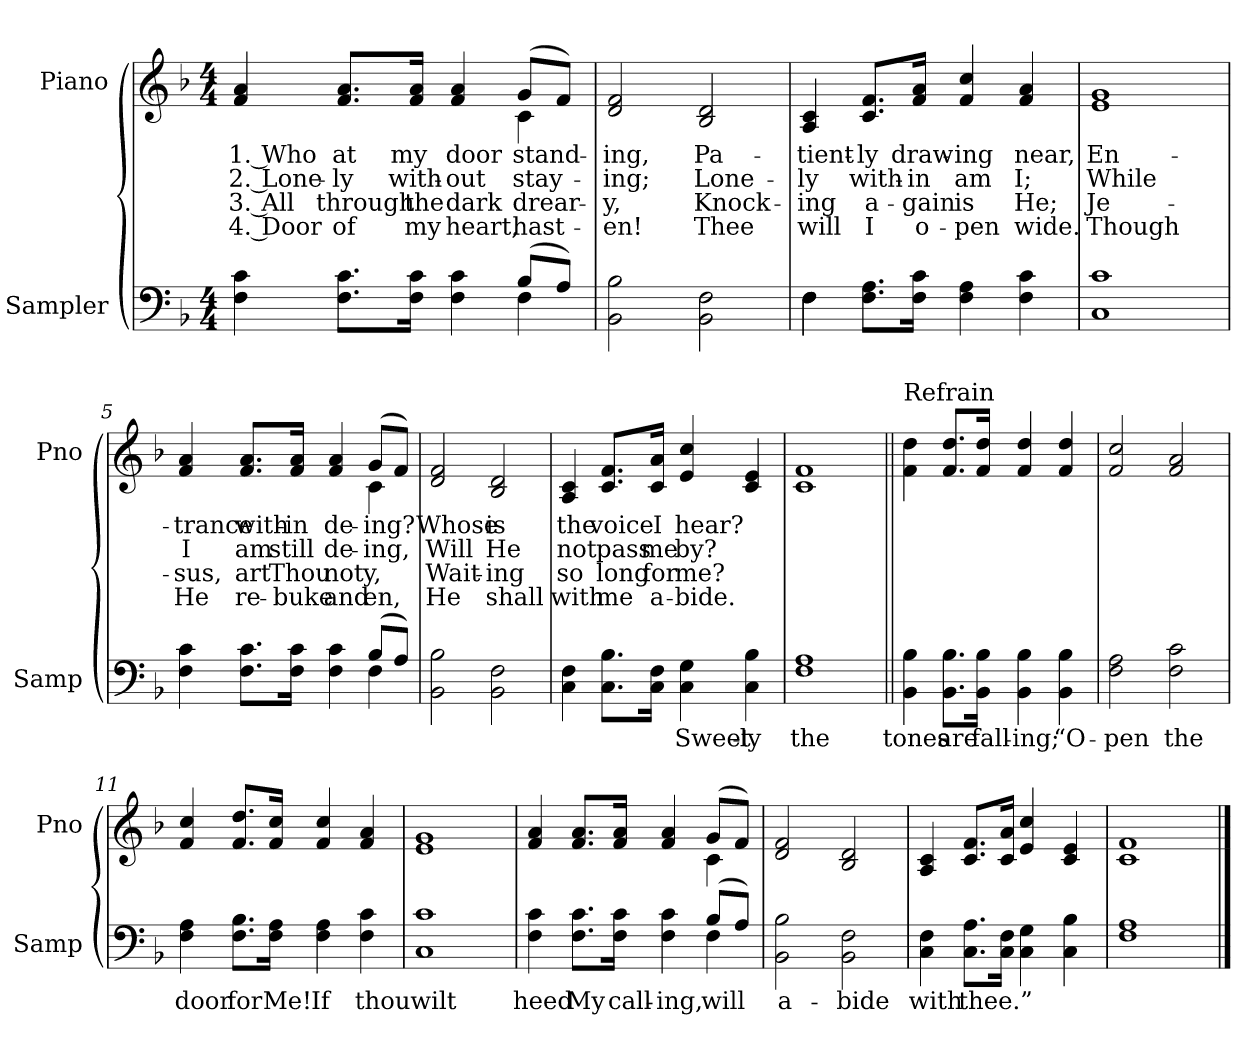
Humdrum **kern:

**kern	**text	**kern	**text	**text	**text	**text
*part2	*part2	*part1	*part1	*part1	*part1	*part1
*staff2	*staff2	*staff1	*staff1	*staff1	*staff1	*staff1
*I"Sampler	*	*I"Piano	*	*	*	*
*I'Samp	*	*I'Pno	*	*	*	*
*clefF4	*	*clefG2	*	*	*	*
*k[b-]	*	*k[b-]	*	*	*	*
*F:	*	*F:	*	*	*	*
*M4/4	*	*M4/4	*	*	*	*
=1	=1	=1	=1	=1	=1	=1
*^	*	*^	*	*	*	*
4F 4c	2.ryy	.	4f 4a	2.ryy	1. Who	2. Lone-	3. All	4. Door
8.F\ 8.c\L	.	.	8.f/ 8.a/L	.	at	-ly	through	of
16F\ 16c\Jk	.	.	16f/ 16a/Jk	.	my	with-	the	my
4F 4c	.	.	4f 4a	.	door	-out	dark	heart,
(8B-/L	4F	.	(8g/L	4c	stand-	stay-	drear-	hast-
8A/J)	.	.	8f/J)	.	.	.	.	.
*v	*v	*	*	*	*	*	*	*
*	*	*v	*v	*	*	*	*
=2	=2	=2	=2	=2	=2	=2
2BB- 2B-	.	2d 2f	-ing,	-ing;	-y,	-en!
2BB- 2F	.	2B- 2d	Pa-	Lone-	Knock-	Thee
=3	=3	=3	=3	=3	=3	=3
*^	*	*	*	*	*	*
4F\	4F	.	4A 4c	-tient-	-ly	-ing	will
8.F\ 8.A\L	2.ryy	.	8.c/ 8.f/L	-ly	with-	a-	I
16F\ 16c\Jk	.	.	16f/ 16a/Jk	draw-	-in	-gain	o-
4F 4A	.	.	4f 4cc	-ing	am	is	-pen
4F 4c	.	.	4f 4a	near,	I;	He;	wide.
*v	*v	*	*	*	*	*	*
=4	=4	=4	=4	=4	=4	=4
1C 1c	.	1e 1g	En-	While	Je-	Though
=5	=5	=5	=5	=5	=5	=5
*^	*	*^	*	*	*	*
4F 4c	2.ryy	.	4f 4a	2.ryy	-trance	I	-sus,	He
8.F\ 8.c\L	.	.	8.f/ 8.a/L	.	with-	am	art	re-
16F\ 16c\Jk	.	.	16f/ 16a/Jk	.	-in	still	Thou	-buke
4F 4c	.	.	4f 4a	.	de-	de-	not	and
(8B-/L	4F	.	(8g/L	4c	-ing?	-ing,	-y,	-en,
8A/J)	.	.	8f/J)	.	.	.	.	.
*v	*v	*	*	*	*	*	*	*
*	*	*v	*v	*	*	*	*
=6	=6	=6	=6	=6	=6	=6
2BB- 2B-	.	2d 2f	Whose	Will	Wait-	He
2BB- 2F	.	2B- 2d	is	He	-ing	shall
=7	=7	=7	=7	=7	=7	=7
4C 4F	.	4A 4c	the	not	so	with
8.C\ 8.B-\L	.	8.c/ 8.f/L	voice	pass	long	me
16C\ 16F\Jk	.	16c/ 16a/Jk	I	me	for	a-
4C 4G	Sweet-	4e 4cc	hear?	by?	me?	-bide.
4C 4B-	-ly	4c 4e	.	.	.	.
=8	=8	=8	=8	=8	=8	=8
1F 1A	the	1c 1f	.	.	.	.
=9||	=9||	=9||	=9||	=9||	=9||	=9||
!	!	!LO:TX:t=Refrain	!	!	!	!
4BB- 4B-	tones	4f\ 4dd\	.	.	.	.
8.BB-\ 8.B-\L	are	8.f/ 8.dd/L	.	.	.	.
16BB-\ 16B-\Jk	fall-	16f/ 16dd/Jk	.	.	.	.
4BB- 4B-	-ing;	4f 4dd	.	.	.	.
4BB- 4B-	“O-	4f 4dd	.	.	.	.
=10	=10	=10	=10	=10	=10	=10
2F 2A	-pen	2f 2cc	.	.	.	.
2F 2c	the	2f 2a	.	.	.	.
=11	=11	=11	=11	=11	=11	=11
4F 4A	door	4f 4cc	.	.	.	.
8.F\ 8.B-\L	for	8.f/ 8.dd/L	.	.	.	.
16F\ 16A\Jk	Me!	16f/ 16cc/Jk	.	.	.	.
4F 4A	If	4f 4cc	.	.	.	.
4F 4c	thou	4f 4a	.	.	.	.
=12	=12	=12	=12	=12	=12	=12
1C 1c	wilt	1e 1g	.	.	.	.
=13	=13	=13	=13	=13	=13	=13
*^	*	*^	*	*	*	*
4F 4c	2.ryy	heed	4f 4a	2.ryy	.	.	.	.
8.F\ 8.c\L	.	My	8.f/ 8.a/L	.	.	.	.	.
16F\ 16c\Jk	.	call-	16f/ 16a/Jk	.	.	.	.	.
4F 4c	.	-ing,	4f 4a	.	.	.	.	.
(8B-/L	4F	will	(8g/L	4c	.	.	.	.
8A/J)	.	.	8f/J)	.	.	.	.	.
*v	*v	*	*	*	*	*	*	*
*	*	*v	*v	*	*	*	*
=14	=14	=14	=14	=14	=14	=14
2BB- 2B-	a-	2d 2f	.	.	.	.
2BB- 2F	-bide	2B- 2d	.	.	.	.
=15	=15	=15	=15	=15	=15	=15
4C 4F	with	4A 4c	.	.	.	.
8.C\ 8.A\L	thee.”	8.c/ 8.f/L	.	.	.	.
16C\ 16F\Jk	.	16c/ 16a/Jk	.	.	.	.
4C 4G	.	4e 4cc	.	.	.	.
4C 4B-	.	4c 4e	.	.	.	.
=16	=16	=16	=16	=16	=16	=16
1F 1A	.	1c 1f	.	.	.	.
==	==	==	==	==	==	==
*-	*-	*-	*-	*-	*-	*-
